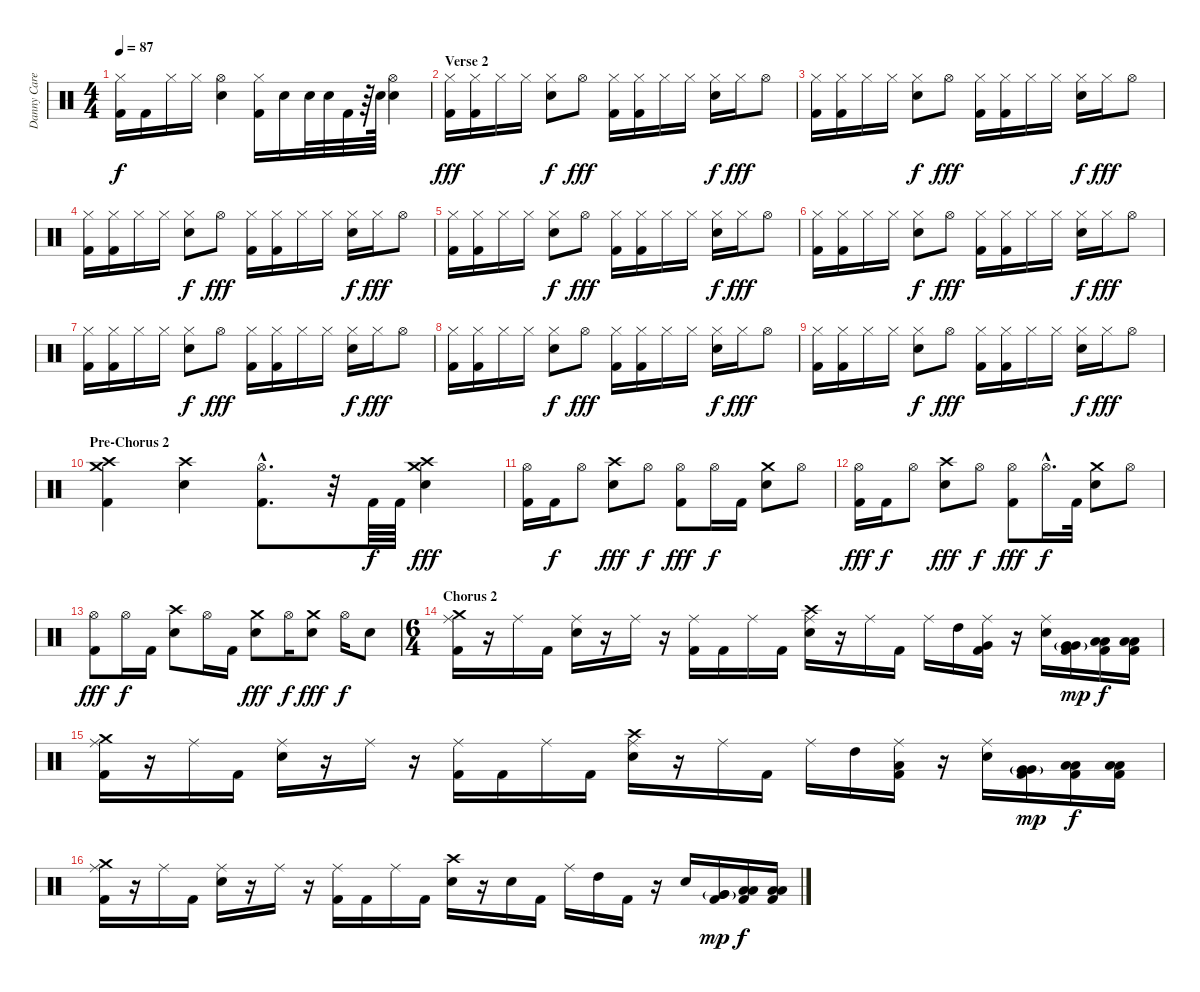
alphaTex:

\track ("Danny Carey" "Danny Care") {instrument percussion}
\staff {score}
\articulation defaults
\ts (4 4)
\tempo 87
\clef neutral
\ks c
("Hi-Hat (closed)" "Kick (hit) 2").16{dy f} "Kick (hit) 2".16 "Hi-Hat (closed)".16 "Hi-Hat (closed)".16 ("Hi-Hat (open)" "Electric Snare (hit)").4 ("Hi-Hat (closed)" "Kick (hit) 2").16 "Electric Snare (hit)".16 "Electric Snare (hit)".32 "Electric Snare (hit)".32 "Kick (hit) 2".32 r.64 "Electric Snare (hit)".64 ("Hi-Hat (open)" "Electric Snare (hit)").4 |
\section ("" "Verse 2")
("Hi-Hat (closed)" "Kick (hit) 2").16{dy fff} ("Hi-Hat (closed)" "Kick (hit) 2").16 "Hi-Hat (closed)".16 "Hi-Hat (closed)".16 ("Hi-Hat (closed)" "Electric Snare (hit)").8{dy f} "Hi-Hat (open)".8{dy fff} ("Hi-Hat (closed)" "Kick (hit) 2").16 ("Hi-Hat (closed)" "Kick (hit) 2").16 "Hi-Hat (closed)".16 "Hi-Hat (closed)".16 ("Hi-Hat (closed)" "Electric Snare (hit)").16{dy f} "Hi-Hat (closed)".16{dy fff} "Hi-Hat (open)".8 |
("Hi-Hat (closed)" "Kick (hit) 2").16 ("Hi-Hat (closed)" "Kick (hit) 2").16 "Hi-Hat (closed)".16 "Hi-Hat (closed)".16 ("Hi-Hat (closed)" "Electric Snare (hit)").8{dy f} "Hi-Hat (open)".8{dy fff} ("Hi-Hat (closed)" "Kick (hit) 2").16 ("Hi-Hat (closed)" "Kick (hit) 2").16 "Hi-Hat (closed)".16 "Hi-Hat (closed)".16 ("Hi-Hat (closed)" "Electric Snare (hit)").16{dy f} "Hi-Hat (closed)".16{dy fff} "Hi-Hat (open)".8 |
("Hi-Hat (closed)" "Kick (hit) 2").16 ("Hi-Hat (closed)" "Kick (hit) 2").16 "Hi-Hat (closed)".16 "Hi-Hat (closed)".16 ("Hi-Hat (closed)" "Electric Snare (hit)").8{dy f} "Hi-Hat (open)".8{dy fff} ("Hi-Hat (closed)" "Kick (hit) 2").16 ("Hi-Hat (closed)" "Kick (hit) 2").16 "Hi-Hat (closed)".16 "Hi-Hat (closed)".16 ("Hi-Hat (closed)" "Electric Snare (hit)").16{dy f} "Hi-Hat (closed)".16{dy fff} "Hi-Hat (open)".8 |
("Hi-Hat (closed)" "Kick (hit) 2").16 ("Hi-Hat (closed)" "Kick (hit) 2").16 "Hi-Hat (closed)".16 "Hi-Hat (closed)".16 ("Hi-Hat (closed)" "Electric Snare (hit)").8{dy f} "Hi-Hat (open)".8{dy fff} ("Hi-Hat (closed)" "Kick (hit) 2").16 ("Hi-Hat (closed)" "Kick (hit) 2").16 "Hi-Hat (closed)".16 "Hi-Hat (closed)".16 ("Hi-Hat (closed)" "Electric Snare (hit)").16{dy f} "Hi-Hat (closed)".16{dy fff} "Hi-Hat (open)".8 |
("Hi-Hat (closed)" "Kick (hit) 2").16 ("Hi-Hat (closed)" "Kick (hit) 2").16 "Hi-Hat (closed)".16 "Hi-Hat (closed)".16 ("Hi-Hat (closed)" "Electric Snare (hit)").8{dy f} "Hi-Hat (open)".8{dy fff} ("Hi-Hat (closed)" "Kick (hit) 2").16 ("Hi-Hat (closed)" "Kick (hit) 2").16 "Hi-Hat (closed)".16 "Hi-Hat (closed)".16 ("Hi-Hat (closed)" "Electric Snare (hit)").16{dy f} "Hi-Hat (closed)".16{dy fff} "Hi-Hat (open)".8 |
("Hi-Hat (closed)" "Kick (hit) 2").16 ("Hi-Hat (closed)" "Kick (hit) 2").16 "Hi-Hat (closed)".16 "Hi-Hat (closed)".16 ("Hi-Hat (closed)" "Electric Snare (hit)").8{dy f} "Hi-Hat (open)".8{dy fff} ("Hi-Hat (closed)" "Kick (hit) 2").16 ("Hi-Hat (closed)" "Kick (hit) 2").16 "Hi-Hat (closed)".16 "Hi-Hat (closed)".16 ("Hi-Hat (closed)" "Electric Snare (hit)").16{dy f} "Hi-Hat (closed)".16{dy fff} "Hi-Hat (open)".8 |
("Hi-Hat (closed)" "Kick (hit) 2").16 ("Hi-Hat (closed)" "Kick (hit) 2").16 "Hi-Hat (closed)".16 "Hi-Hat (closed)".16 ("Hi-Hat (closed)" "Electric Snare (hit)").8{dy f} "Hi-Hat (open)".8{dy fff} ("Hi-Hat (closed)" "Kick (hit) 2").16 ("Hi-Hat (closed)" "Kick (hit) 2").16 "Hi-Hat (closed)".16 "Hi-Hat (closed)".16 ("Hi-Hat (closed)" "Electric Snare (hit)").16{dy f} "Hi-Hat (closed)".16{dy fff} "Hi-Hat (open)".8 |
("Hi-Hat (closed)" "Kick (hit) 2").16 ("Hi-Hat (closed)" "Kick (hit) 2").16 "Hi-Hat (closed)".16 "Hi-Hat (closed)".16 ("Hi-Hat (closed)" "Electric Snare (hit)").8{dy f} "Hi-Hat (open)".8{dy fff} ("Hi-Hat (closed)" "Kick (hit) 2").16 ("Hi-Hat (closed)" "Kick (hit) 2").16 "Hi-Hat (closed)".16 "Hi-Hat (closed)".16 ("Hi-Hat (closed)" "Electric Snare (hit)").16{dy f} "Hi-Hat (closed)".16{dy fff} "Hi-Hat (open)".8 |
\section ("" "Pre-Chorus 2")
("Crash medium (hit)" "Crash high (hit)" "Kick (hit) 2").4 ("Crash high (hit)" "Electric Snare (hit)").4 ("Hi-Hat (open)"{hac} "Kick (hit) 2"{hac}).8{d} r.32 "Kick (hit) 2".64{dy f} "Kick (hit) 2".64 ("Crash high (hit)" "Crash medium (hit)" "Electric Snare (hit)").4{dy fff} |
("Hi-Hat (open)" "Kick (hit) 2").16 "Kick (hit) 2".16{dy f} "Hi-Hat (open)".8 ("Crash high (hit)" "Electric Snare (hit)").8{dy fff} "Hi-Hat (open)".8{dy f} ("Hi-Hat (open)" "Kick (hit) 2").8{dy fff} "Hi-Hat (open)".16{dy f} "Kick (hit) 2".16 ("Crash medium (hit)" "Electric Snare (hit)").8 "Hi-Hat (open)".8 |
("Hi-Hat (open)" "Kick (hit) 2").16{dy fff} "Kick (hit) 2".16{dy f} "Hi-Hat (open)".8 ("Crash high (hit)" "Electric Snare (hit)").8{dy fff} "Hi-Hat (open)".8{dy f} ("Hi-Hat (open)" "Kick (hit) 2").8{dy fff} "Hi-Hat (open)"{hac}.16{d dy f} "Kick (hit) 2".32 ("Crash medium (hit)" "Electric Snare (hit)").8 "Hi-Hat (open)".8 |
("Hi-Hat (open)" "Kick (hit) 2").8{dy fff} "Hi-Hat (open)".16{dy f} "Kick (hit) 2".16 ("Crash high (hit)" "Electric Snare (hit)").8 "Hi-Hat (open)".16 "Kick (hit) 2".16 ("Crash medium (hit)" "Electric Snare (hit)").8{dy fff} "Hi-Hat (open)".16{dy f} ("Crash medium (hit)" "Electric Snare (hit)").8{dy fff} "Hi-Hat (open)".16{dy f} "Electric Snare (hit)".8 |
\ts (6 4)
\section ("" "Chorus 2")
("Ride (middle)" "Crash medium (hit)" "Kick (hit) 2").16 r.16 "Ride (middle)".16 "Kick (hit) 2".16 ("Ride (middle)" "Electric Snare (hit)").16 r.16 "Ride (middle)".16 r.16 ("Ride (middle)" "Kick (hit) 2").16 "Kick (hit) 2".16 "Ride (middle)".16 "Kick (hit) 2".16 ("Ride (middle)" "Crash high (hit)" "Electric Snare (hit)").16 r.16 "Ride (middle)".16 "Kick (hit) 2".16 "Ride (middle)".16 "High Tom (hit)".16 ("Ride (middle)" "Very Low Tom (hit)" "Kick (hit) 2").16 r.16 ("Ride (middle)" "Electric Snare (hit)").16 ("Very Low Tom (hit)"{g} "Very Low Tom (hit)" "Kick (hit) 2").16{dy mp} ("Low Tom (hit)" "Low Tom (hit)" "Kick (hit) 2").16{dy f} ("Low Tom (hit)" "Low Tom (hit)" "Kick (hit) 2").16 |
("Ride (middle)" "Crash medium (hit)" "Kick (hit) 2").16 r.16 "Ride (middle)".16 "Kick (hit) 2".16 ("Ride (middle)" "Electric Snare (hit)").16 r.16 "Ride (middle)".16 r.16 ("Ride (middle)" "Kick (hit) 2").16 "Kick (hit) 2".16 "Ride (middle)".16 "Kick (hit) 2".16 ("Ride (middle)" "Crash high (hit)" "Electric Snare (hit)").16 r.16 "Ride (middle)".16 "Kick (hit) 2".16 "Ride (middle)".16 "High Tom (hit)".16 ("Ride (middle)" "Low Floor Tom (hit)" "Kick (hit) 2").16 r.16 ("Ride (middle)" "Electric Snare (hit)").16 ("Very Low Tom (hit)"{g} "Very Low Tom (hit)" "Kick (hit) 2").16{dy mp} ("Low Tom (hit)" "Low Tom (hit)" "Kick (hit) 2").16{dy f} ("Low Tom (hit)" "Low Tom (hit)" "Kick (hit) 2").16 |
("Ride (middle)" "Crash medium (hit)" "Kick (hit) 2").16 r.16 "Ride (middle)".16 "Kick (hit) 2".16 ("Ride (middle)" "Electric Snare (hit)").16 r.16 "Ride (middle)".16 r.16 ("Ride (middle)" "Kick (hit) 2").16 "Kick (hit) 2".16 "Ride (middle)".16 "Kick (hit) 2".16 ("Crash high (hit)" "Electric Snare (hit)").16 r.16 "Electric Snare (hit)".16 "Kick (hit) 2".16 "Ride (middle)".16 "High Tom (hit)".16 "Kick (hit) 2".16 r.16 "Electric Snare (hit)".16 ("Very Low Tom (hit)"{g} "Very Low Tom (hit)" "Kick (hit) 2").16{dy mp} ("Low Tom (hit)" "Low Tom (hit)" "Kick (hit) 2").16{dy f} ("Low Tom (hit)" "Low Tom (hit)" "Kick (hit) 2").16
